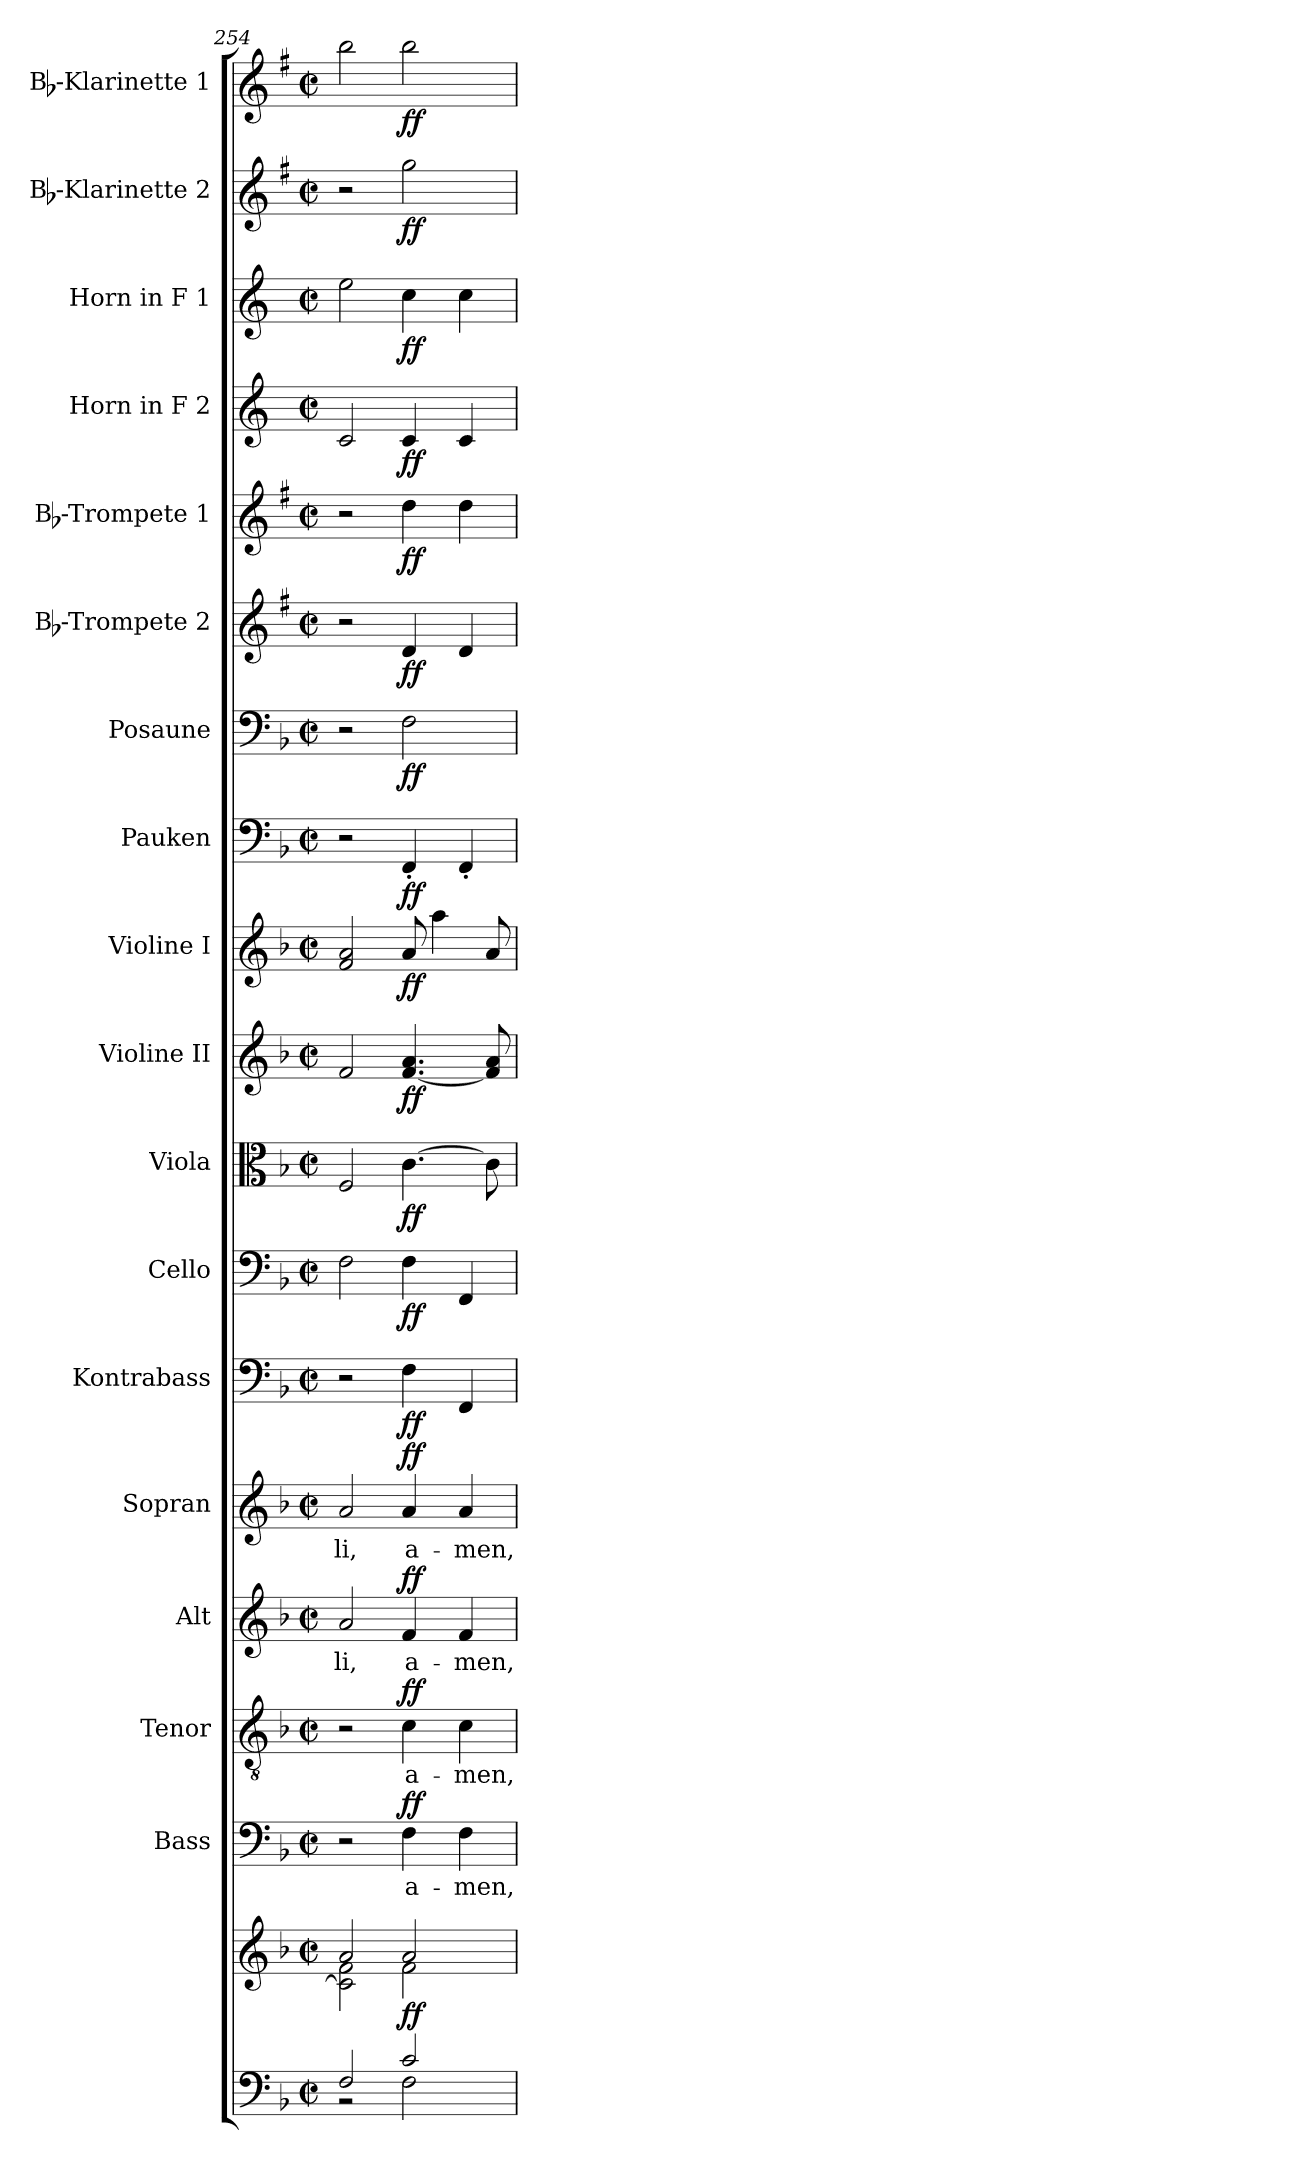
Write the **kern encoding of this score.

**kern	**kern	**dynam	**kern	**text	**dynam	**kern	**text	**dynam	**kern	**text	**dynam	**kern	**text	**dynam	**kern	**dynam	**kern	**dynam	**kern	**dynam	**kern	**dynam	**kern	**dynam	**kern	**dynam	**kern	**dynam	**kern	**dynam	**kern	**dynam	**kern	**dynam	**kern	**dynam	**kern	**dynam	**kern	**dynam
*part18	*part18	*part18	*part17	*part17	*part17	*part16	*part16	*part16	*part15	*part15	*part15	*part14	*part14	*part14	*part13	*part13	*part12	*part12	*part11	*part11	*part10	*part10	*part9	*part9	*part8	*part8	*part7	*part7	*part6	*part6	*part5	*part5	*part4	*part4	*part3	*part3	*part2	*part2	*part1	*part1
*staff19	*staff18	*staff18/19	*staff17	*staff17	*staff17	*staff16	*staff16	*staff16	*staff15	*staff15	*staff15	*staff14	*staff14	*staff14	*staff13	*staff13	*staff12	*staff12	*staff11	*staff11	*staff10	*staff10	*staff9	*staff9	*staff8	*staff8	*staff7	*staff7	*staff6	*staff6	*staff5	*staff5	*staff4	*staff4	*staff3	*staff3	*staff2	*staff2	*staff1	*staff1
*	*	*	*I"Bass	*	*	*I"Tenor	*	*	*I"Alt	*	*	*I"Sopran	*	*	*I"Kontrabass	*	*I"Cello	*	*I"Viola	*	*I"Violine II	*	*I"Violine I	*	*I"Pauken	*	*I"Posaune	*	*I"Bb-Trompete 2	*	*I"Bb-Trompete 1	*	*I"Horn in F 2	*	*I"Horn in F 1	*	*I"Bb-Klarinette 2	*	*I"Bb-Klarinette 1	*
*	*	*	*I'B.	*	*	*I'T.	*	*	*I'A.	*	*	*I'S.	*	*	*I'Kb.	*	*	*	*I'Vla.	*	*I'Vl. II	*	*I'Vl. I	*	*I'Pk.	*	*I'Pos.	*	*I'Bb Trp. 2	*	*I'Bb Trp. 1	*	*	*	*	*	*I'Bb Kl. 2	*	*I'Bb Kl. 1	*
*clefF4	*clefG2	*	*clefF4	*	*	*clefGv2	*	*	*clefG2	*	*	*clefG2	*	*	*clefF4	*	*clefF4	*	*clefC3	*	*clefG2	*	*clefG2	*	*clefF4	*	*clefF4	*	*clefG2	*	*clefG2	*	*clefG2	*	*clefG2	*	*clefG2	*	*clefG2	*
*	*	*	*	*	*	*	*	*	*	*	*	*	*	*	*ITrd7c12	*	*	*	*	*	*	*	*	*	*	*	*	*	*ITrd1c2	*	*ITrd1c2	*	*ITrd4c7	*	*ITrd4c7	*	*ITrd1c2	*	*ITrd1c2	*
*k[b-]	*k[b-]	*	*k[b-]	*	*	*k[b-]	*	*	*k[b-]	*	*	*k[b-]	*	*	*k[b-]	*	*k[b-]	*	*k[b-]	*	*k[b-]	*	*k[b-]	*	*k[b-]	*	*k[b-]	*	*k[b-]	*	*k[b-]	*	*k[b-]	*	*k[b-]	*	*k[b-]	*	*k[b-]	*
*F:	*F:	*	*F:	*	*	*F:	*	*	*F:	*	*	*F:	*	*	*F:	*	*F:	*	*F:	*	*F:	*	*F:	*	*F:	*	*F:	*	*F:	*	*F:	*	*F:	*	*F:	*	*F:	*	*F:	*
*M2/2	*M2/2	*	*M2/2	*	*	*M2/2	*	*	*M2/2	*	*	*M2/2	*	*	*M2/2	*	*M2/2	*	*M2/2	*	*M2/2	*	*M2/2	*	*M2/2	*	*M2/2	*	*M2/2	*	*M2/2	*	*M2/2	*	*M2/2	*	*M2/2	*	*M2/2	*
*met(c|)	*met(c|)	*	*met(c|)	*	*	*met(c|)	*	*	*met(c|)	*	*	*met(c|)	*	*	*met(c|)	*	*met(c|)	*	*met(c|)	*	*met(c|)	*	*met(c|)	*	*met(c|)	*	*met(c|)	*	*met(c|)	*	*met(c|)	*	*met(c|)	*	*met(c|)	*	*met(c|)	*	*met(c|)	*
=254	=254	=254	=254	=254	=254	=254	=254	=254	=254	=254	=254	=254	=254	=254	=254	=254	=254	=254	=254	=254	=254	=254	=254	=254	=254	=254	=254	=254	=254	=254	=254	=254	=254	=254	=254	=254	=254	=254	=254	=254
*^	*^	*	*	*	*	*	*	*	*	*	*	*	*	*	*	*	*	*	*	*	*	*	*	*	*	*	*	*	*	*	*	*	*	*	*	*	*	*	*	*
!	!	!	!	!	!	!	!	!	!	!	!	!LO:LY:b	!	!	!LO:LY:b	!	!	!	!	!	!	!	!	!	!	!	!	!	!	!	!	!	!	!	!	!	!	!	!	!	!	!
2F/	2rBB	2a/	2c\] 2f\	.	2r	.	.	2r	.	.	2a/	-li,	.	2a/	-li,	.	2r	.	2F\	.	2F/	.	2f/	.	2f/ 2a/	.	2r	.	2r	.	2r	.	2r	.	2F/	.	2a\	.	2r	.	2aa\	.
!	!	!	!	!LO:DY:b	!	!LO:LY:b	!LO:DY:a	!	!LO:LY:b	!LO:DY:a	!	!LO:LY:b	!LO:DY:a	!	!LO:LY:b	!LO:DY:a	!	!LO:DY:b	!	!LO:DY:b	!	!LO:DY:b	!	!LO:DY:b	!	!LO:DY:b	!	!LO:DY:b	!	!LO:DY:b	!	!LO:DY:b	!	!LO:DY:b	!	!LO:DY:b	!	!LO:DY:b	!	!LO:DY:b	!	!LO:DY:b
2c/	2F\	2a/	2f\	ff	4F\	a-	ff	4c\	a-	ff	4f/	a-	ff	4a/	a-	ff	4FF\	ff	4F\	ff	[4.c\	ff	[4.f/ 4.a/	ff	8a/	ff	4FF'</	ff	2F\	ff	4c/	ff	4cc\	ff	4F/	ff	4f\	ff	2ff\	ff	2aa\	ff
.	.	.	.	.	.	.	.	.	.	.	.	.	.	.	.	.	.	.	.	.	.	.	.	.	4aa\	.	.	.	.	.	.	.	.	.	.	.	.	.	.	.	.	.
!	!	!	!	!	!	!LO:LY:b	!	!	!LO:LY:b	!	!	!LO:LY:b	!	!	!LO:LY:b	!	!	!	!	!	!	!	!	!	!	!	!	!	!	!	!	!	!	!	!	!	!	!	!	!	!	!
.	.	.	.	.	4F\	-men,	.	4c\	-men,	.	4f/	-men,	.	4a/	-men,	.	4FFF/	.	4FF/	.	.	.	.	.	.	.	4FF'</	.	.	.	4c/	.	4cc\	.	4F/	.	4f\	.	.	.	.	.
.	.	.	.	.	.	.	.	.	.	.	.	.	.	.	.	.	.	.	.	.	8c\]	.	8f/] 8a/	.	8a/	.	.	.	.	.	.	.	.	.	.	.	.	.	.	.	.	.
*v	*v	*	*	*	*	*	*	*	*	*	*	*	*	*	*	*	*	*	*	*	*	*	*	*	*	*	*	*	*	*	*	*	*	*	*	*	*	*	*	*	*	*
*	*v	*v	*	*	*	*	*	*	*	*	*	*	*	*	*	*	*	*	*	*	*	*	*	*	*	*	*	*	*	*	*	*	*	*	*	*	*	*	*	*	*
=	=	=	=	=	=	=	=	=	=	=	=	=	=	=	=	=	=	=	=	=	=	=	=	=	=	=	=	=	=	=	=	=	=	=	=	=	=	=	=	=
*-	*-	*-	*-	*-	*-	*-	*-	*-	*-	*-	*-	*-	*-	*-	*-	*-	*-	*-	*-	*-	*-	*-	*-	*-	*-	*-	*-	*-	*-	*-	*-	*-	*-	*-	*-	*-	*-	*-	*-	*-
